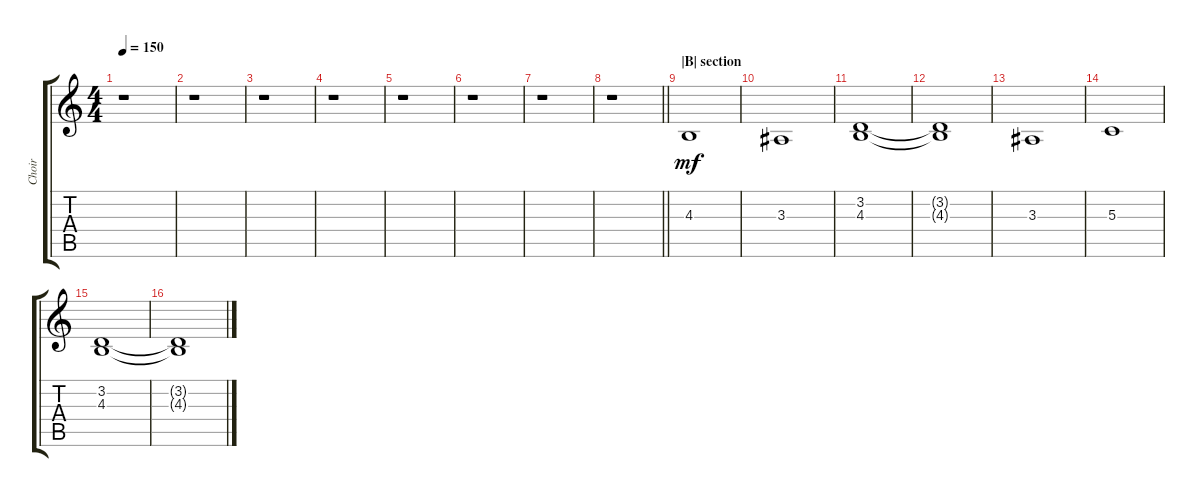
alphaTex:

\track ("Choir" "Choir") {instrument choiraahs}
\staff {score tabs}
\tuning (E4 B3 G3 D3 A2 E2) {hide}
\ts (4 4)
\tempo 150
\clef g2
\ks c
r.1{dy mf} |
r.1 |
r.1 |
r.1 |
r.1 |
r.1 |
r.1 |
\barLineRight lightlight
r.1 |
\section ("" "|B| section")
4.3.1 |
3.3.1 |
(3.2 4.3).1 |
(3.2{t} 4.3{t}).1 |
3.3.1 |
5.3.1 |
(3.2 4.3).1 |
(3.2{t} 4.3{t}).1
